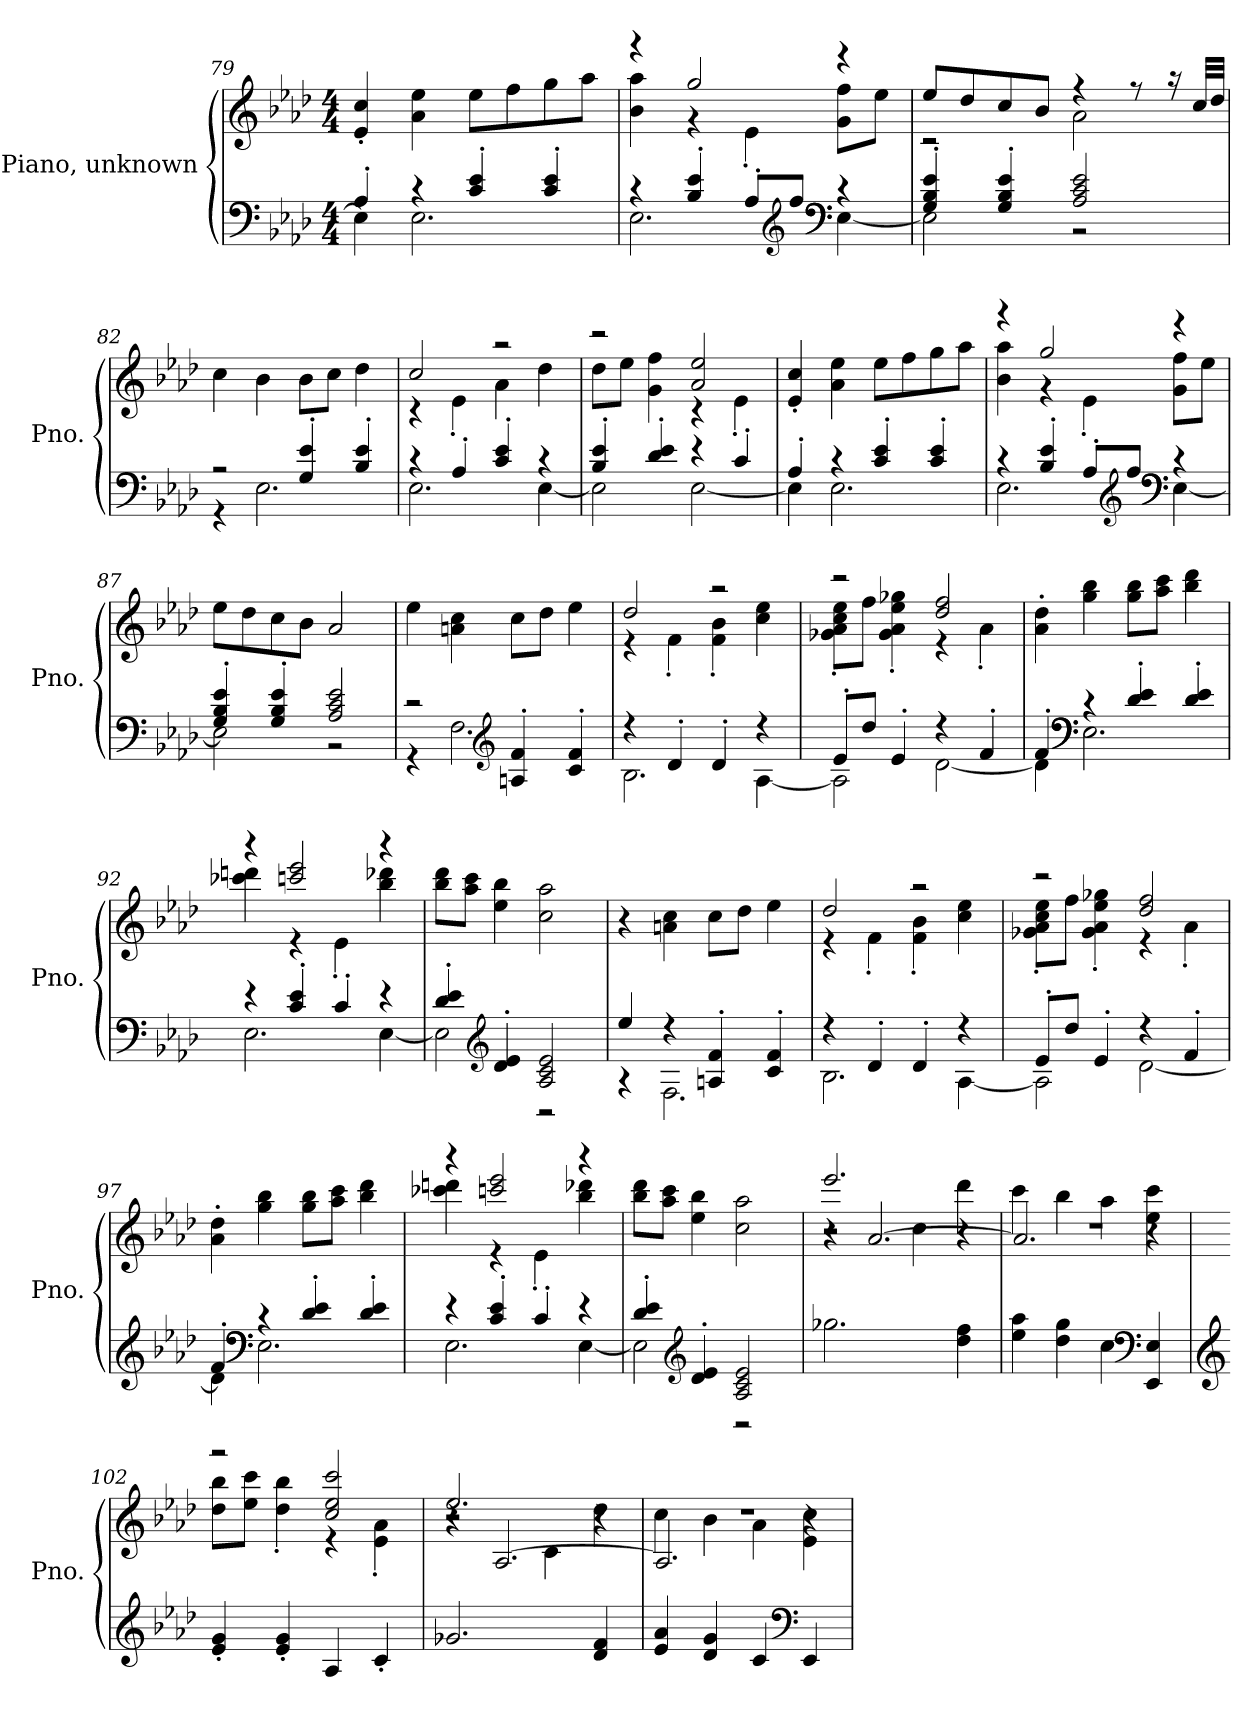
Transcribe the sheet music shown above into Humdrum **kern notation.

**kern	**kern
*part1	*part1
*staff2	*staff1
*I"Piano, unknown	*
*I'Pno.	*
*clefF4	*clefG2
*k[b-e-a-d-]	*k[b-e-a-d-]
*M4/4	*M4/4
=79	=79
*^	*
4A-'/	4E-\]	4e-/' 4cc/'
4r	2.E-\	4a-\ 4ee-\
4c/' 4e-/'	.	8ee-\L
.	.	8ff\
4c/' 4e-/'	.	8gg\
.	.	8aa-\J
!!LO:LB:g=z
=80	=80	=80
*	*	*^
4r	2.E-\	4r	4b-\ 4aa-\
4B-/' 4e-/'	.	2gg/	4r
8A-'/L	.	.	4e-'\
*clefG2	*	*	*
8ff/J	.	.	.
*clefF4	*	*	*
4r	[4E-\	4r	8g\ 8ff\L
.	.	.	8ee-\J
=81	=81	=81	=81
4G/' 4B-/' 4e-/'	2E-\]	8ee-/L	2r
.	.	8dd-/	.
4G/' 4B-/' 4e-/'	.	8cc/	.
.	.	8b-/J	.
2A-/ 2c/ 2e-/	2r	4r	2a-\
.	.	8r	.
.	.	16r	.
.	.	32cc/LLL	.
.	.	32dd-/JJJ	.
*	*	*v	*v
=82	=82	=82
2r	4r	4cc\
.	2.E-\	4b-\
4G/' 4e-/'	.	8b-\L
.	.	8cc\J
4B-/' 4e-/'	.	4dd-\
=83	=83	=83
*	*	*^
4r	2.E-\	2cc/	4r
4A-'/	.	.	4e-'\
4c/' 4e-/'	.	2r	4a-\
4r	[4E-\	.	4dd-\
=84	=84	=84	=84
4B-/' 4e-/'	2E-\]	2r	8dd-\L
.	.	.	8ee-\J
4d-/' 4e-/'	.	.	4g\ 4ff\
4r	[2E-\	2a-/ 2ee-/	4r
4c'/	.	.	4e-'\
*	*	*v	*v
!!LO:PB:g=z
=85	=85	=85
4A-'/	4E-\]	4e-/' 4cc/'
4r	2.E-\	4a-\ 4ee-\
4c/' 4e-/'	.	8ee-\L
.	.	8ff\
4c/' 4e-/'	.	8gg\
.	.	8aa-\J
=86	=86	=86
*	*	*^
4r	2.E-\	4r	4b-\ 4aa-\
4B-/' 4e-/'	.	2gg/	4r
8A-'/L	.	.	4e-'\
*clefG2	*	*	*
8ff/J	.	.	.
*clefF4	*	*	*
4r	[4E-\	4r	8g\ 8ff\L
.	.	.	8ee-\J
*	*	*v	*v
=87	=87	=87
4G/' 4B-/' 4e-/'	2E-\]	8ee-\L
.	.	8dd-\
4G/' 4B-/' 4e-/'	.	8cc\
.	.	8b-\J
2A-/ 2c/ 2e-/	2r	2a-/
=88	=88	=88
2r	4r	4ee-\
.	2.F\	4an\ 4cc\
*clefG2	*	*
4An/' 4f/'	.	8cc\L
.	.	8dd-\J
4c/' 4f/'	.	4ee-\
=89	=89	=89
*	*	*^
4r	2.B-\	2dd-/	4r
4d-'/	.	.	4f'\
4d-'/	.	2r	4f\' 4b-\'
4r	[4A-\	.	4cc\ 4ee-\
!!LO:LB:g=z	!!
=90	=90	=90	=90
8e-'/L	2A-\]	2r	8g-X\' 8a-\' 8cc\' 8ee-\'L
8dd-/J	.	.	8ff\J
4e-'/	.	.	4g-\' 4a-\' 4ee-\' 4gg-X\'
4r	[2d-\	2dd-/ 2ff/	4r
4f'/	.	.	4a-'\
*	*	*v	*v
=91	=91	=91
4f'/	4d-\]	4a-\' 4dd-\'
*clefF4	*	*
4r	2.E-\	4gg\ 4bb-\
4d-/' 4e-/'	.	8gg\ 8bb-\L
.	.	8aa-\ 8ccc\J
4d-/' 4e-/'	.	4bb-\ 4ddd-\
=92	=92	=92
*	*	*^
4r	2.E-\	4r	4ccc-X\ 4dddn\
4c/' 4e-/'	.	2cccn/ 2eee-/	4r
4c'/	.	.	4e-'\
4r	[4E-\	4r	4bb-\ 4ddd-X\
*	*	*v	*v
=93	=93	=93
4d-/' 4e-/'	2E-\]	8bb-\ 8ddd-\L
.	.	8aa-\ 8ccc\J
*clefG2	*	*
4d-/' 4e-/'	.	4ee-\ 4bb-\
2A-/ 2c/ 2e-/	2r	2cc\ 2aa-\
=94	=94	=94
4ee-/	4r	4r
4r	2.F\	4an\ 4cc\
4An/' 4f/'	.	8cc\L
.	.	8dd-\J
4c/' 4f/'	.	4ee-\
!!LO:LB:g=z
=95	=95	=95
*	*	*^
4r	2.B-\	2dd-/	4r
4d-'/	.	.	4f'\
4d-'/	.	2r	4f\' 4b-\'
4r	[4A-\	.	4cc\ 4ee-\
=96	=96	=96	=96
8e-'/L	2A-\]	2r	8g-X\' 8a-\' 8cc\' 8ee-\'L
8dd-/J	.	.	8ff\J
4e-'/	.	.	4g-\' 4a-\' 4ee-\' 4gg-X\'
4r	[2d-\	2dd-/ 2ff/	4r
4f'/	.	.	4a-'\
*	*	*v	*v
=97	=97	=97
4f'/	4d-\]	4a-\' 4dd-\'
*clefF4	*	*
4r	2.E-\	4gg\ 4bb-\
4d-/' 4e-/'	.	8gg\ 8bb-\L
.	.	8aa-\ 8ccc\J
4d-/' 4e-/'	.	4bb-\ 4ddd-\
=98	=98	=98
*	*	*^
4r	2.E-\	4r	4ccc-X\ 4dddn\
4c/' 4e-/'	.	2cccn/ 2eee-/	4r
4c'/	.	.	4e-'\
4r	[4E-\	4r	4bb-\ 4ddd-X\
*	*	*v	*v
=99	=99	=99
4d-/' 4e-/'	2E-\]	8bb-\ 8ddd-\L
.	.	8aa-\ 8ccc\J
*clefG2	*	*
4d-/' 4e-/'	.	4ee-\ 4bb-\
2A-/ 2c/ 2e-/	2r	2cc\ 2aa-\
*v	*v	*
!!LO:LB:g=z
=100	=100
*	*^
*	*	*^
2.gg-X\	2.eee-/	2r	4r
.	.	.	[2.a-/
.	.	4cc\	.
4dd-\ 4ff\	4r	4ddd-\	.
=101	=101	=101	=101
4ee-\ 4aa-\	1r	4ccc\	2.a-/]
4dd-\ 4gg\	.	4bb-\	.
4cc\	.	4aa-\	.
*clefF4	*	*	*
4EE-/ 4E-/	.	4ee-\ 4ccc\	4r
*	*v	*v	*v
=102	=102
*clefG2	*
*	*^
4e-/' 4g/'	2r	8dd-\ 8bb-\L
.	.	8ee-\ 8ccc\J
4e-/' 4g/'	.	4dd-\' 4bb-\'
4A-/	2cc/ 2ee-/ 2ccc/	4r
4c'/	.	4e-\' 4a-\'
=103	=103	=103
*	*	*^
2.g-X/	2.ee-/	2r	4r
.	.	.	[2.A-/
.	.	4c\	.
4d-/ 4f/	4r	4dd-\	.
=104	=104	=104	=104
4e-/ 4a-/	1r	4cc\	2.A-/]
4d-/ 4g/	.	4b-\	.
4c/	.	4a-\	.
*clefF4	*	*	*
4EE-/	.	4e-\ 4cc\	4r
*	*v	*v	*v
=	=
*-	*-
